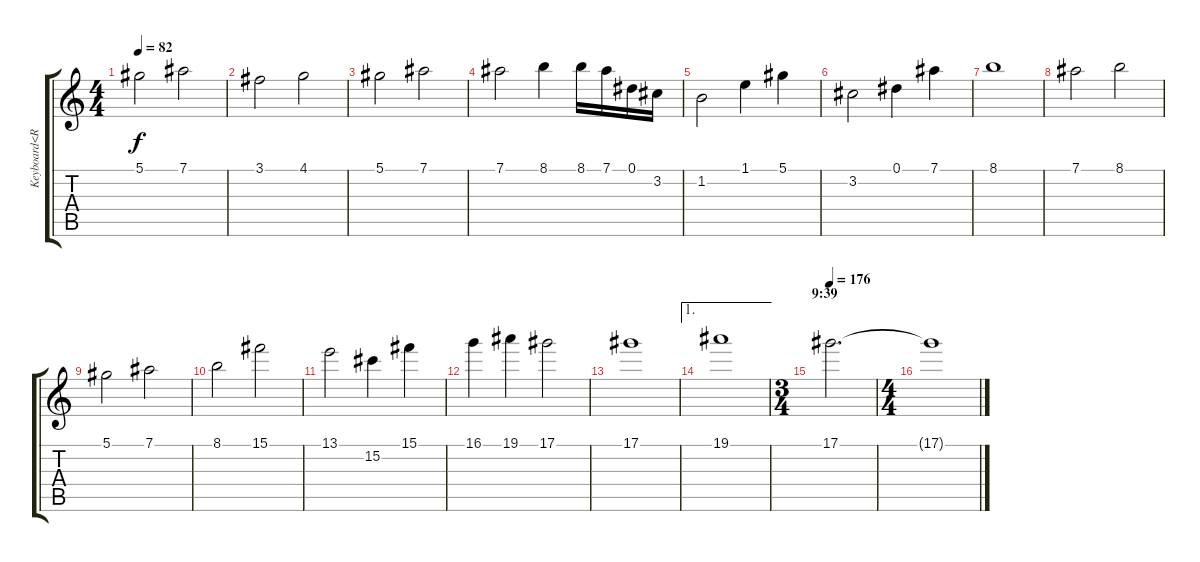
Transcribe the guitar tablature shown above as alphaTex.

\track ("Keyboard<R>" "Keyboard<R") {instrument stringensemble1}
\staff {score tabs}
\tuning (Eb5 Bb4 Gb4 Db4 Ab3 Eb3) {hide}
\ts (4 4)
\tempo 82
\clef g2
\ks c
5.1.2{dy f} 7.1.2 |
3.1.2 4.1.2 |
5.1.2 7.1.2 |
7.1.2 8.1.4 8.1.16 7.1.16 0.1.16 3.2.16 |
1.2.2 1.1.4 5.1.4 |
3.2.2 0.1.4 7.1.4 |
8.1.1 |
7.1.2 8.1.2 |
5.1.2 7.1.2 |
8.1.2 15.1.2 |
13.1.2 15.2.4 15.1.4 |
16.1.4 19.1.4 17.1.2 |
17.1.1 |
\ae 1
19.1.1 |
\ts (3 4)
\section ("" "9:39")
\tempo 176
17.1.2{d} |
\ts (4 4)
17.1{t}.1
